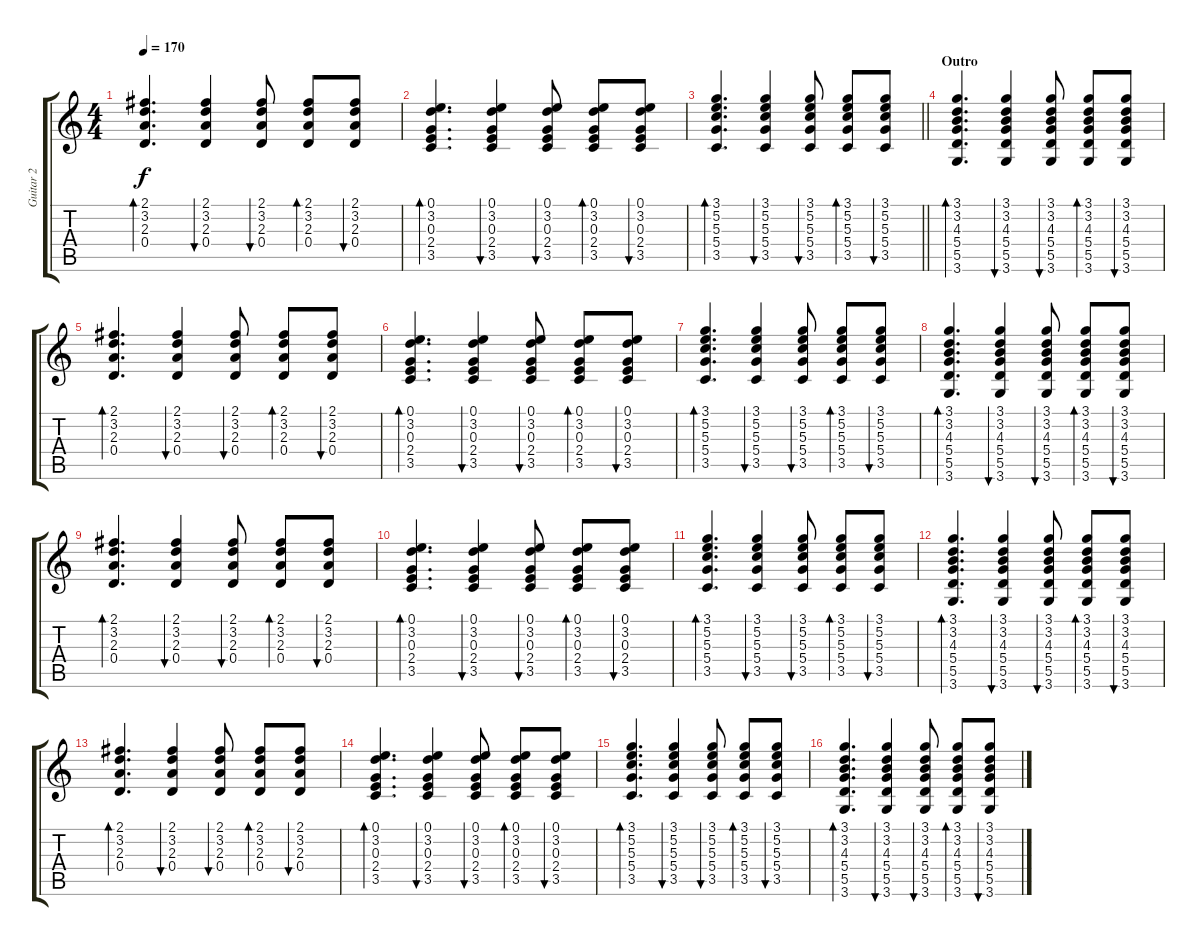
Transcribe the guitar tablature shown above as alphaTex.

\track ("Guitar 2" "Guitar 2") {instrument overdrivenguitar}
\staff {score tabs}
\tuning (E4 B3 G3 D3 A2 E2) {hide}
\ts (4 4)
\tempo 170
\clef g2
\ks c
(2.1 3.2 2.3 0.4).4{d bd 30 dy f} (2.1 3.2 2.3 0.4).4{bu 30} (2.1 3.2 2.3 0.4).8{bu 30} (2.1 3.2 2.3 0.4).8{bd 30} (2.1 3.2 2.3 0.4).8{bu 30} |
(0.1 3.2 0.3 2.4 3.5).4{d bd 30} (0.1 3.2 0.3 2.4 3.5).4{bu 30} (0.1 3.2 0.3 2.4 3.5).8{bu 30} (0.1 3.2 0.3 2.4 3.5).8{bd 30} (0.1 3.2 0.3 2.4 3.5).8{bu 30} |
\barLineRight lightlight
(3.1 5.2 5.3 5.4 3.5).4{d bd 30} (3.1 5.2 5.3 5.4 3.5).4{bu 30} (3.1 5.2 5.3 5.4 3.5).8{bu 30} (3.1 5.2 5.3 5.4 3.5).8{bd 30} (3.1 5.2 5.3 5.4 3.5).8{bu 30} |
\section ("" "Outro")
(3.1 3.2 4.3 5.4 5.5 3.6).4{d bd 30} (3.1 3.2 4.3 5.4 5.5 3.6).4{bu 30} (3.1 3.2 4.3 5.4 5.5 3.6).8{bu 30} (3.1 3.2 4.3 5.4 5.5 3.6).8{bd 30} (3.1 3.2 4.3 5.4 5.5 3.6).8{bu 30} |
(2.1 3.2 2.3 0.4).4{d bd 30} (2.1 3.2 2.3 0.4).4{bu 30} (2.1 3.2 2.3 0.4).8{bu 30} (2.1 3.2 2.3 0.4).8{bd 30} (2.1 3.2 2.3 0.4).8{bu 30} |
(0.1 3.2 0.3 2.4 3.5).4{d bd 30} (0.1 3.2 0.3 2.4 3.5).4{bu 30} (0.1 3.2 0.3 2.4 3.5).8{bu 30} (0.1 3.2 0.3 2.4 3.5).8{bd 30} (0.1 3.2 0.3 2.4 3.5).8{bu 30} |
(3.1 5.2 5.3 5.4 3.5).4{d bd 30} (3.1 5.2 5.3 5.4 3.5).4{bu 30} (3.1 5.2 5.3 5.4 3.5).8{bu 30} (3.1 5.2 5.3 5.4 3.5).8{bd 30} (3.1 5.2 5.3 5.4 3.5).8{bu 30} |
(3.1 3.2 4.3 5.4 5.5 3.6).4{d bd 30} (3.1 3.2 4.3 5.4 5.5 3.6).4{bu 30} (3.1 3.2 4.3 5.4 5.5 3.6).8{bu 30} (3.1 3.2 4.3 5.4 5.5 3.6).8{bd 30} (3.1 3.2 4.3 5.4 5.5 3.6).8{bu 30} |
(2.1 3.2 2.3 0.4).4{d bd 30} (2.1 3.2 2.3 0.4).4{bu 30} (2.1 3.2 2.3 0.4).8{bu 30} (2.1 3.2 2.3 0.4).8{bd 30} (2.1 3.2 2.3 0.4).8{bu 30} |
(0.1 3.2 0.3 2.4 3.5).4{d bd 30} (0.1 3.2 0.3 2.4 3.5).4{bu 30} (0.1 3.2 0.3 2.4 3.5).8{bu 30} (0.1 3.2 0.3 2.4 3.5).8{bd 30} (0.1 3.2 0.3 2.4 3.5).8{bu 30} |
(3.1 5.2 5.3 5.4 3.5).4{d bd 30} (3.1 5.2 5.3 5.4 3.5).4{bu 30} (3.1 5.2 5.3 5.4 3.5).8{bu 30} (3.1 5.2 5.3 5.4 3.5).8{bd 30} (3.1 5.2 5.3 5.4 3.5).8{bu 30} |
(3.1 3.2 4.3 5.4 5.5 3.6).4{d bd 30} (3.1 3.2 4.3 5.4 5.5 3.6).4{bu 30} (3.1 3.2 4.3 5.4 5.5 3.6).8{bu 30} (3.1 3.2 4.3 5.4 5.5 3.6).8{bd 30} (3.1 3.2 4.3 5.4 5.5 3.6).8{bu 30} |
(2.1 3.2 2.3 0.4).4{d bd 30} (2.1 3.2 2.3 0.4).4{bu 30} (2.1 3.2 2.3 0.4).8{bu 30} (2.1 3.2 2.3 0.4).8{bd 30} (2.1 3.2 2.3 0.4).8{bu 30} |
(0.1 3.2 0.3 2.4 3.5).4{d bd 30} (0.1 3.2 0.3 2.4 3.5).4{bu 30} (0.1 3.2 0.3 2.4 3.5).8{bu 30} (0.1 3.2 0.3 2.4 3.5).8{bd 30} (0.1 3.2 0.3 2.4 3.5).8{bu 30} |
(3.1 5.2 5.3 5.4 3.5).4{d bd 30} (3.1 5.2 5.3 5.4 3.5).4{bu 30} (3.1 5.2 5.3 5.4 3.5).8{bu 30} (3.1 5.2 5.3 5.4 3.5).8{bd 30} (3.1 5.2 5.3 5.4 3.5).8{bu 30} |
(3.1 3.2 4.3 5.4 5.5 3.6).4{d bd 30} (3.1 3.2 4.3 5.4 5.5 3.6).4{bu 30} (3.1 3.2 4.3 5.4 5.5 3.6).8{bu 30} (3.1 3.2 4.3 5.4 5.5 3.6).8{bd 30} (3.1 3.2 4.3 5.4 5.5 3.6).8{bu 30}
